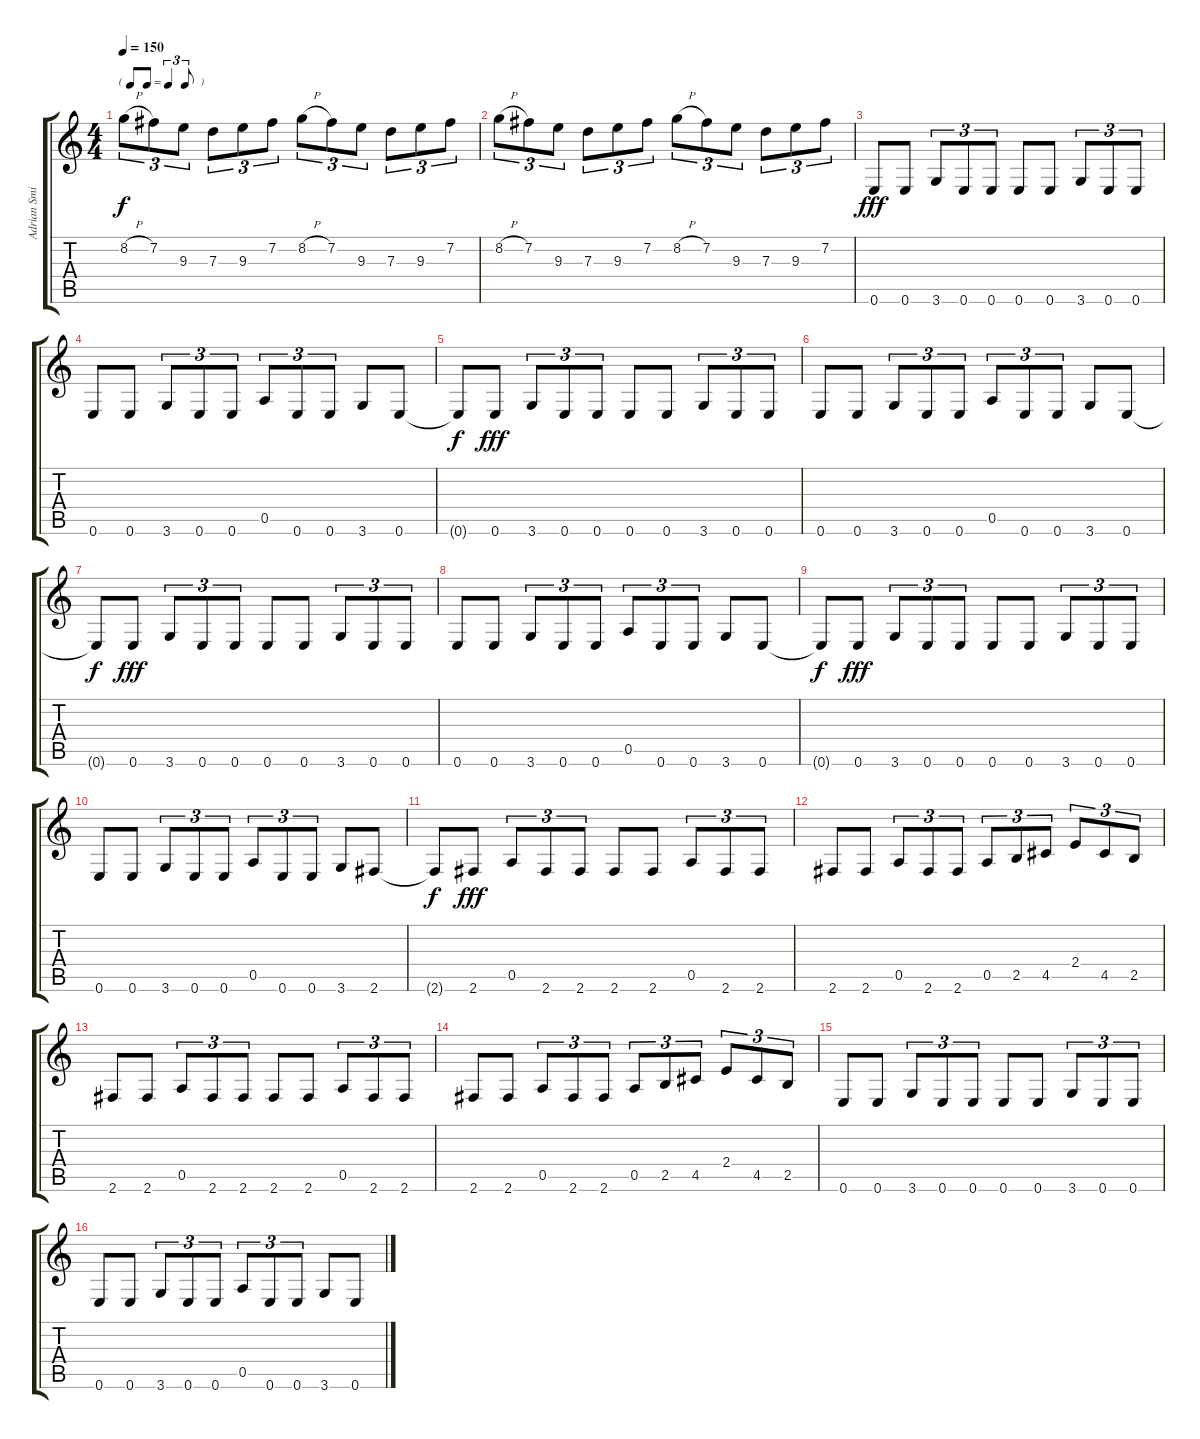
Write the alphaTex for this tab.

\track ("Adrian Smith" "Adrian Smi") {instrument overdrivenguitar}
\staff {score tabs}
\tuning (E4 B3 G3 D3 A2 E2) {hide}
\ts (4 4)
\tf triplet8th
\tempo 150
\clef g2
\ks c
8.2{h}.8{tu (3 2) dy f} 7.2.8{tu (3 2)} 9.3.8{tu (3 2)} 7.3.8{tu (3 2)} 9.3.8{tu (3 2)} 7.2.8{tu (3 2)} 8.2{h}.8{tu (3 2)} 7.2.8{tu (3 2)} 9.3.8{tu (3 2)} 7.3.8{tu (3 2)} 9.3.8{tu (3 2)} 7.2.8{tu (3 2)} |
8.2{h}.8{tu (3 2)} 7.2.8{tu (3 2)} 9.3.8{tu (3 2)} 7.3.8{tu (3 2)} 9.3.8{tu (3 2)} 7.2.8{tu (3 2)} 8.2{h}.8{tu (3 2)} 7.2.8{tu (3 2)} 9.3.8{tu (3 2)} 7.3.8{tu (3 2)} 9.3.8{tu (3 2)} 7.2.8{tu (3 2)} |
0.6.8{dy fff volume 13} 0.6.8 3.6.8{tu (3 2)} 0.6.8{tu (3 2)} 0.6.8{tu (3 2)} 0.6.8 0.6.8 3.6.8{tu (3 2)} 0.6.8{tu (3 2)} 0.6.8{tu (3 2)} |
0.6.8 0.6.8 3.6.8{tu (3 2)} 0.6.8{tu (3 2)} 0.6.8{tu (3 2)} 0.5.8{tu (3 2)} 0.6.8{tu (3 2)} 0.6.8{tu (3 2)} 3.6.8 0.6.8 |
0.6{t}.8{dy f} 0.6.8{dy fff} 3.6.8{tu (3 2)} 0.6.8{tu (3 2)} 0.6.8{tu (3 2)} 0.6.8 0.6.8 3.6.8{tu (3 2)} 0.6.8{tu (3 2)} 0.6.8{tu (3 2)} |
0.6.8 0.6.8 3.6.8{tu (3 2)} 0.6.8{tu (3 2)} 0.6.8{tu (3 2)} 0.5.8{tu (3 2)} 0.6.8{tu (3 2)} 0.6.8{tu (3 2)} 3.6.8 0.6.8 |
0.6{t}.8{dy f} 0.6.8{dy fff} 3.6.8{tu (3 2)} 0.6.8{tu (3 2)} 0.6.8{tu (3 2)} 0.6.8 0.6.8 3.6.8{tu (3 2)} 0.6.8{tu (3 2)} 0.6.8{tu (3 2)} |
0.6.8 0.6.8 3.6.8{tu (3 2)} 0.6.8{tu (3 2)} 0.6.8{tu (3 2)} 0.5.8{tu (3 2)} 0.6.8{tu (3 2)} 0.6.8{tu (3 2)} 3.6.8 0.6.8 |
0.6{t}.8{dy f} 0.6.8{dy fff} 3.6.8{tu (3 2)} 0.6.8{tu (3 2)} 0.6.8{tu (3 2)} 0.6.8 0.6.8 3.6.8{tu (3 2)} 0.6.8{tu (3 2)} 0.6.8{tu (3 2)} |
0.6.8 0.6.8 3.6.8{tu (3 2)} 0.6.8{tu (3 2)} 0.6.8{tu (3 2)} 0.5.8{tu (3 2)} 0.6.8{tu (3 2)} 0.6.8{tu (3 2)} 3.6.8 2.6.8 |
2.6{t}.8{dy f} 2.6.8{dy fff} 0.5.8{tu (3 2)} 2.6.8{tu (3 2)} 2.6.8{tu (3 2)} 2.6.8 2.6.8 0.5.8{tu (3 2)} 2.6.8{tu (3 2)} 2.6.8{tu (3 2)} |
2.6.8 2.6.8 0.5.8{tu (3 2)} 2.6.8{tu (3 2)} 2.6.8{tu (3 2)} 0.5.8{tu (3 2)} 2.5.8{tu (3 2)} 4.5.8{tu (3 2)} 2.4.8{tu (3 2)} 4.5.8{tu (3 2)} 2.5.8{tu (3 2)} |
2.6.8 2.6.8 0.5.8{tu (3 2)} 2.6.8{tu (3 2)} 2.6.8{tu (3 2)} 2.6.8 2.6.8 0.5.8{tu (3 2)} 2.6.8{tu (3 2)} 2.6.8{tu (3 2)} |
2.6.8 2.6.8 0.5.8{tu (3 2)} 2.6.8{tu (3 2)} 2.6.8{tu (3 2)} 0.5.8{tu (3 2)} 2.5.8{tu (3 2)} 4.5.8{tu (3 2)} 2.4.8{tu (3 2)} 4.5.8{tu (3 2)} 2.5.8{tu (3 2)} |
0.6.8 0.6.8 3.6.8{tu (3 2)} 0.6.8{tu (3 2)} 0.6.8{tu (3 2)} 0.6.8 0.6.8 3.6.8{tu (3 2)} 0.6.8{tu (3 2)} 0.6.8{tu (3 2)} |
0.6.8 0.6.8 3.6.8{tu (3 2)} 0.6.8{tu (3 2)} 0.6.8{tu (3 2)} 0.5.8{tu (3 2)} 0.6.8{tu (3 2)} 0.6.8{tu (3 2)} 3.6.8 0.6.8
